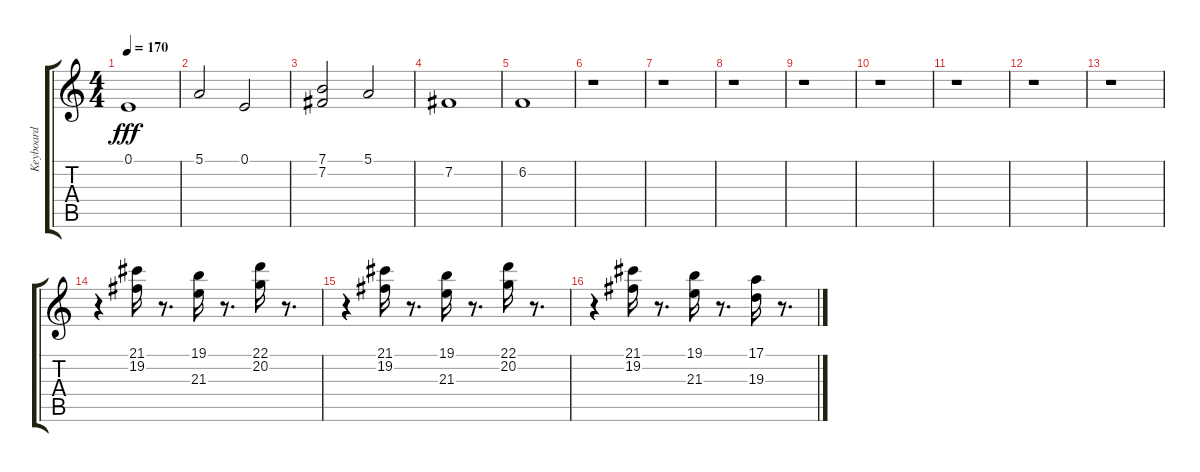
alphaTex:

\track ("Keyboard" "Keyboard") {instrument brasssection}
\staff {score tabs}
\tuning (E4 B3 G3 D3 A2 E2) {hide}
\ts (4 4)
\tempo 170
\clef g2
\ks c
0.1.1{dy fff} |
5.1.2 0.1.2 |
(7.1 7.2).2 5.1.2 |
7.2.1 |
6.2.1 |
r.1 |
r.1 |
r.1 |
r.1 |
r.1 |
r.1 |
r.1 |
r.1 |
r.4 (21.1 19.2).16{instrument stringensemble1} r.8{d} (19.1 21.3).16 r.8{d} (22.1 20.2).16 r.8{d} |
r.4 (21.1 19.2).16 r.8{d} (19.1 21.3).16 r.8{d} (22.1 20.2).16 r.8{d} |
r.4 (21.1 19.2).16 r.8{d} (19.1 21.3).16 r.8{d} (17.1 19.3).16 r.8{d}
